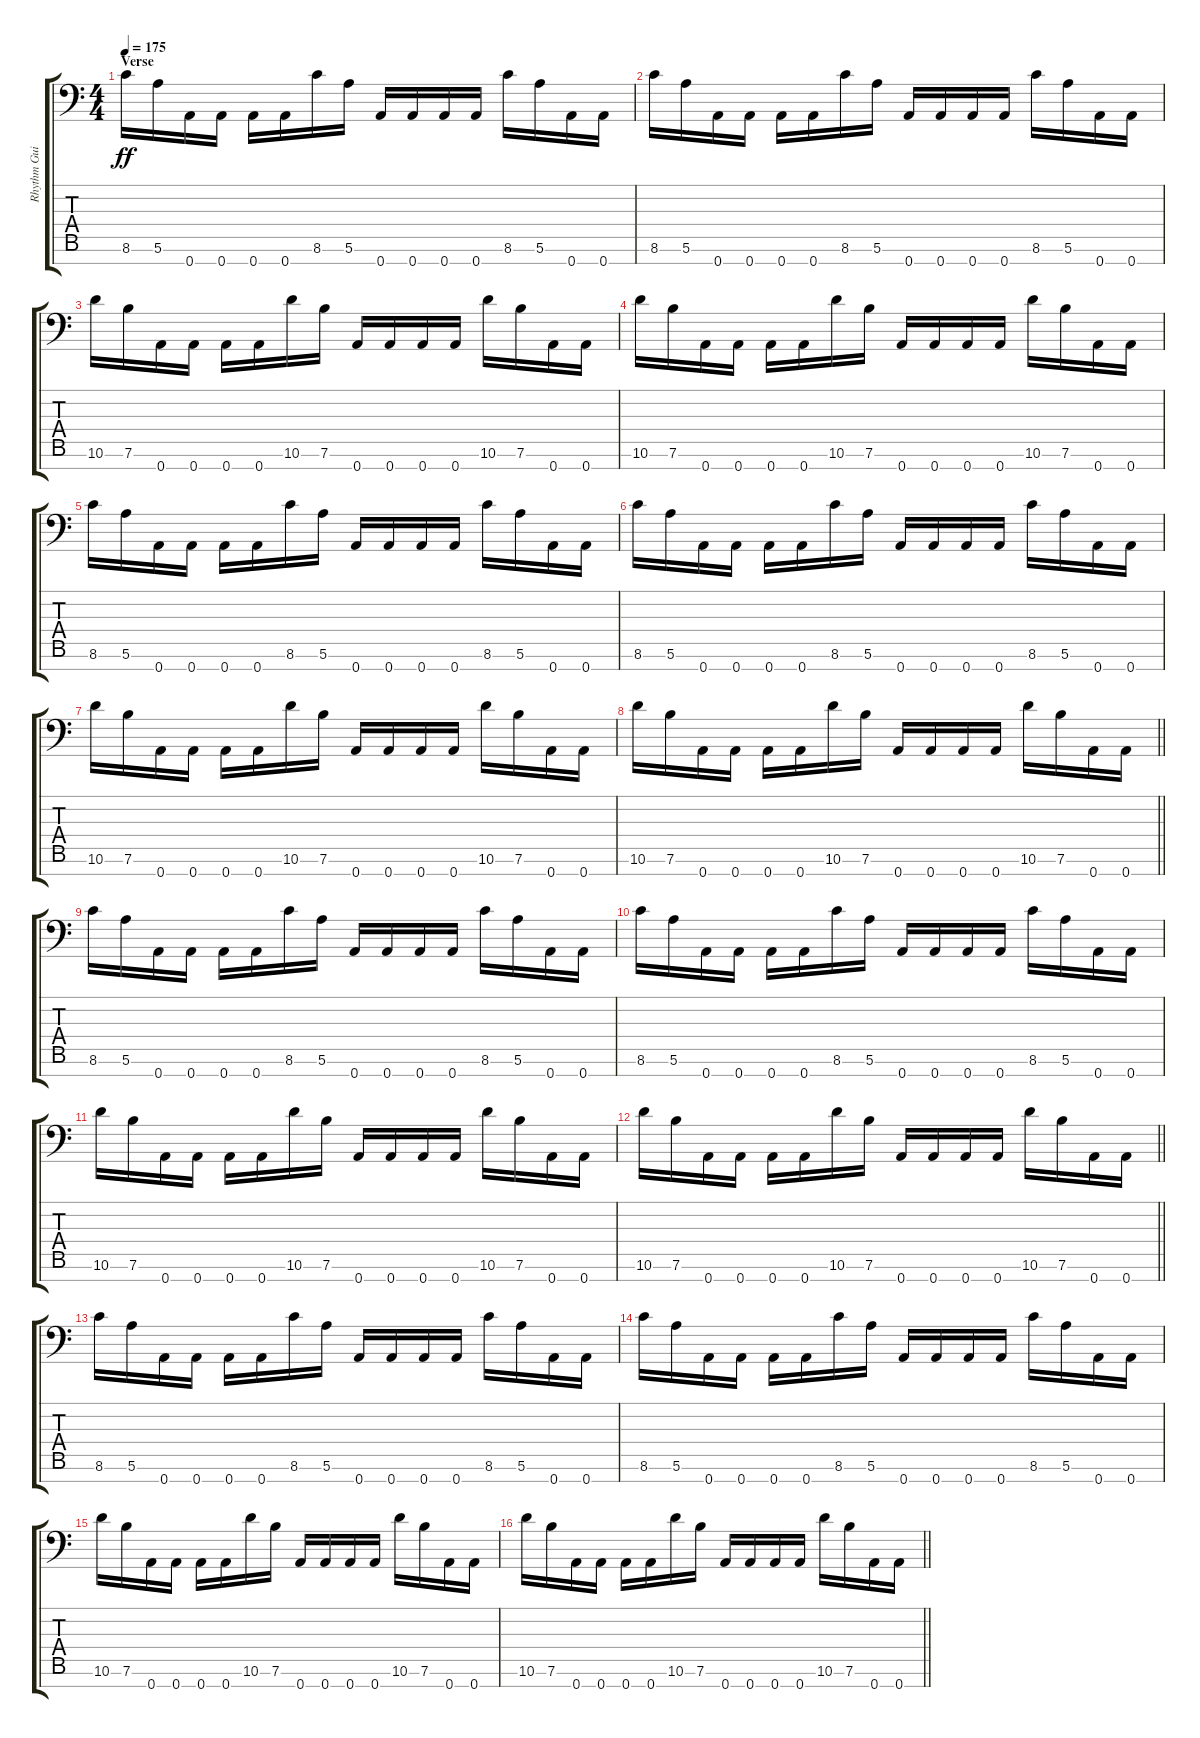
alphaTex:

\track ("Rhythm Guitar 2" "Rhythm Gui") {instrument overdrivenguitar}
\staff {score tabs}
\tuning (E4 B3 G3 D3 A2 E2 A1) {hide}
\ts (4 4)
\section ("" "Verse")
\tempo 175
\clef f4
\ks c
8.6.16{dy ff} 5.6.16 0.7.16 0.7.16 0.7.16 0.7.16 8.6.16 5.6.16 0.7.16 0.7.16 0.7.16 0.7.16 8.6.16 5.6.16 0.7.16 0.7.16 |
8.6.16 5.6.16 0.7.16 0.7.16 0.7.16 0.7.16 8.6.16 5.6.16 0.7.16 0.7.16 0.7.16 0.7.16 8.6.16 5.6.16 0.7.16 0.7.16 |
10.6.16 7.6.16 0.7.16 0.7.16 0.7.16 0.7.16 10.6.16 7.6.16 0.7.16 0.7.16 0.7.16 0.7.16 10.6.16 7.6.16 0.7.16 0.7.16 |
10.6.16 7.6.16 0.7.16 0.7.16 0.7.16 0.7.16 10.6.16 7.6.16 0.7.16 0.7.16 0.7.16 0.7.16 10.6.16 7.6.16 0.7.16 0.7.16 |
8.6.16 5.6.16 0.7.16 0.7.16 0.7.16 0.7.16 8.6.16 5.6.16 0.7.16 0.7.16 0.7.16 0.7.16 8.6.16 5.6.16 0.7.16 0.7.16 |
8.6.16 5.6.16 0.7.16 0.7.16 0.7.16 0.7.16 8.6.16 5.6.16 0.7.16 0.7.16 0.7.16 0.7.16 8.6.16 5.6.16 0.7.16 0.7.16 |
10.6.16 7.6.16 0.7.16 0.7.16 0.7.16 0.7.16 10.6.16 7.6.16 0.7.16 0.7.16 0.7.16 0.7.16 10.6.16 7.6.16 0.7.16 0.7.16 |
\barLineRight lightlight
10.6.16 7.6.16 0.7.16 0.7.16 0.7.16 0.7.16 10.6.16 7.6.16 0.7.16 0.7.16 0.7.16 0.7.16 10.6.16 7.6.16 0.7.16 0.7.16 |
8.6.16 5.6.16 0.7.16 0.7.16 0.7.16 0.7.16 8.6.16 5.6.16 0.7.16 0.7.16 0.7.16 0.7.16 8.6.16 5.6.16 0.7.16 0.7.16 |
8.6.16 5.6.16 0.7.16 0.7.16 0.7.16 0.7.16 8.6.16 5.6.16 0.7.16 0.7.16 0.7.16 0.7.16 8.6.16 5.6.16 0.7.16 0.7.16 |
10.6.16 7.6.16 0.7.16 0.7.16 0.7.16 0.7.16 10.6.16 7.6.16 0.7.16 0.7.16 0.7.16 0.7.16 10.6.16 7.6.16 0.7.16 0.7.16 |
\barLineRight lightlight
10.6.16 7.6.16 0.7.16 0.7.16 0.7.16 0.7.16 10.6.16 7.6.16 0.7.16 0.7.16 0.7.16 0.7.16 10.6.16 7.6.16 0.7.16 0.7.16 |
8.6.16 5.6.16 0.7.16 0.7.16 0.7.16 0.7.16 8.6.16 5.6.16 0.7.16 0.7.16 0.7.16 0.7.16 8.6.16 5.6.16 0.7.16 0.7.16 |
8.6.16 5.6.16 0.7.16 0.7.16 0.7.16 0.7.16 8.6.16 5.6.16 0.7.16 0.7.16 0.7.16 0.7.16 8.6.16 5.6.16 0.7.16 0.7.16 |
10.6.16 7.6.16 0.7.16 0.7.16 0.7.16 0.7.16 10.6.16 7.6.16 0.7.16 0.7.16 0.7.16 0.7.16 10.6.16 7.6.16 0.7.16 0.7.16 |
\barLineRight lightlight
10.6.16 7.6.16 0.7.16 0.7.16 0.7.16 0.7.16 10.6.16 7.6.16 0.7.16 0.7.16 0.7.16 0.7.16 10.6.16 7.6.16 0.7.16 0.7.16
